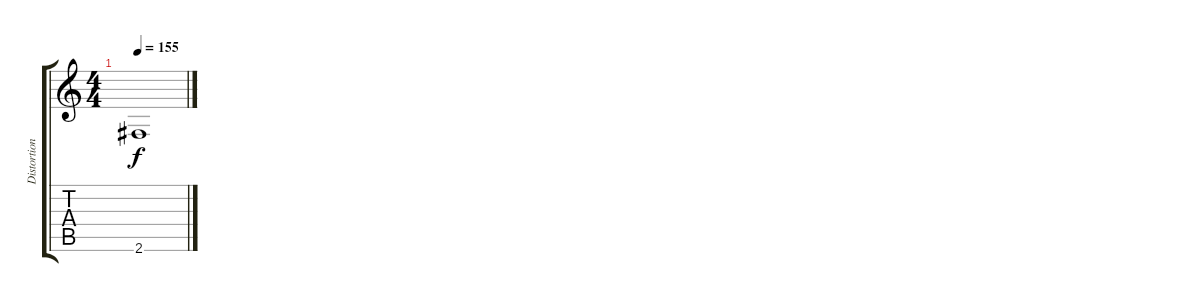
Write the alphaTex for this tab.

\track ("Distortion Guitar" "Distortion") {instrument distortionguitar}
\staff {score tabs}
\tuning (E4 B3 G3 D3 A2 E2) {hide}
\ts (4 4)
\tempo 155
\clef g2
\ks c
2.6.1{dy f}
